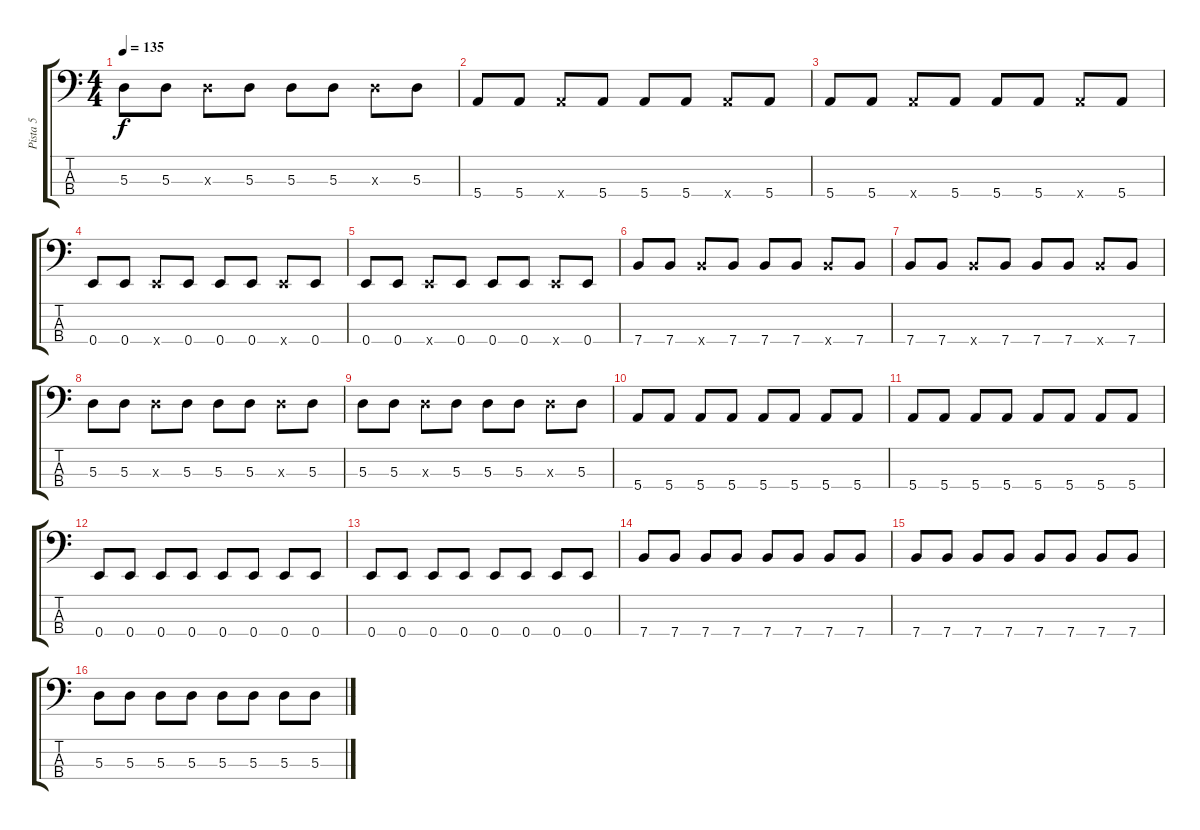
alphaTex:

\track ("Pista 5" "Pista 5") {instrument electricbasspick}
\staff {score tabs}
\tuning (G2 D2 A1 E1) {hide}
\ts (4 4)
\tempo 135
\clef f4
\ks c
5.3.8{dy f} 5.3.8 5.3{x}.8 5.3.8 5.3.8 5.3.8 5.3{x}.8 5.3.8 |
5.4.8 5.4.8 5.4{x}.8 5.4.8 5.4.8 5.4.8 5.4{x}.8 5.4.8 |
5.4.8 5.4.8 5.4{x}.8 5.4.8 5.4.8 5.4.8 5.4{x}.8 5.4.8 |
0.4.8 0.4.8 0.4{x}.8 0.4.8 0.4.8 0.4.8 0.4{x}.8 0.4.8 |
0.4.8 0.4.8 0.4{x}.8 0.4.8 0.4.8 0.4.8 0.4{x}.8 0.4.8 |
7.4.8 7.4.8 7.4{x}.8 7.4.8 7.4.8 7.4.8 7.4{x}.8 7.4.8 |
7.4.8 7.4.8 7.4{x}.8 7.4.8 7.4.8 7.4.8 7.4{x}.8 7.4.8 |
5.3.8 5.3.8 5.3{x}.8 5.3.8 5.3.8 5.3.8 5.3{x}.8 5.3.8 |
5.3.8 5.3.8 5.3{x}.8 5.3.8 5.3.8 5.3.8 5.3{x}.8 5.3.8 |
5.4.8 5.4.8 5.4.8 5.4.8 5.4.8 5.4.8 5.4.8 5.4.8 |
5.4.8 5.4.8 5.4.8 5.4.8 5.4.8 5.4.8 5.4.8 5.4.8 |
0.4.8 0.4.8 0.4.8 0.4.8 0.4.8 0.4.8 0.4.8 0.4.8 |
0.4.8 0.4.8 0.4.8 0.4.8 0.4.8 0.4.8 0.4.8 0.4.8 |
7.4.8 7.4.8 7.4.8 7.4.8 7.4.8 7.4.8 7.4.8 7.4.8 |
7.4.8 7.4.8 7.4.8 7.4.8 7.4.8 7.4.8 7.4.8 7.4.8 |
5.3.8 5.3.8 5.3.8 5.3.8 5.3.8 5.3.8 5.3.8 5.3.8
